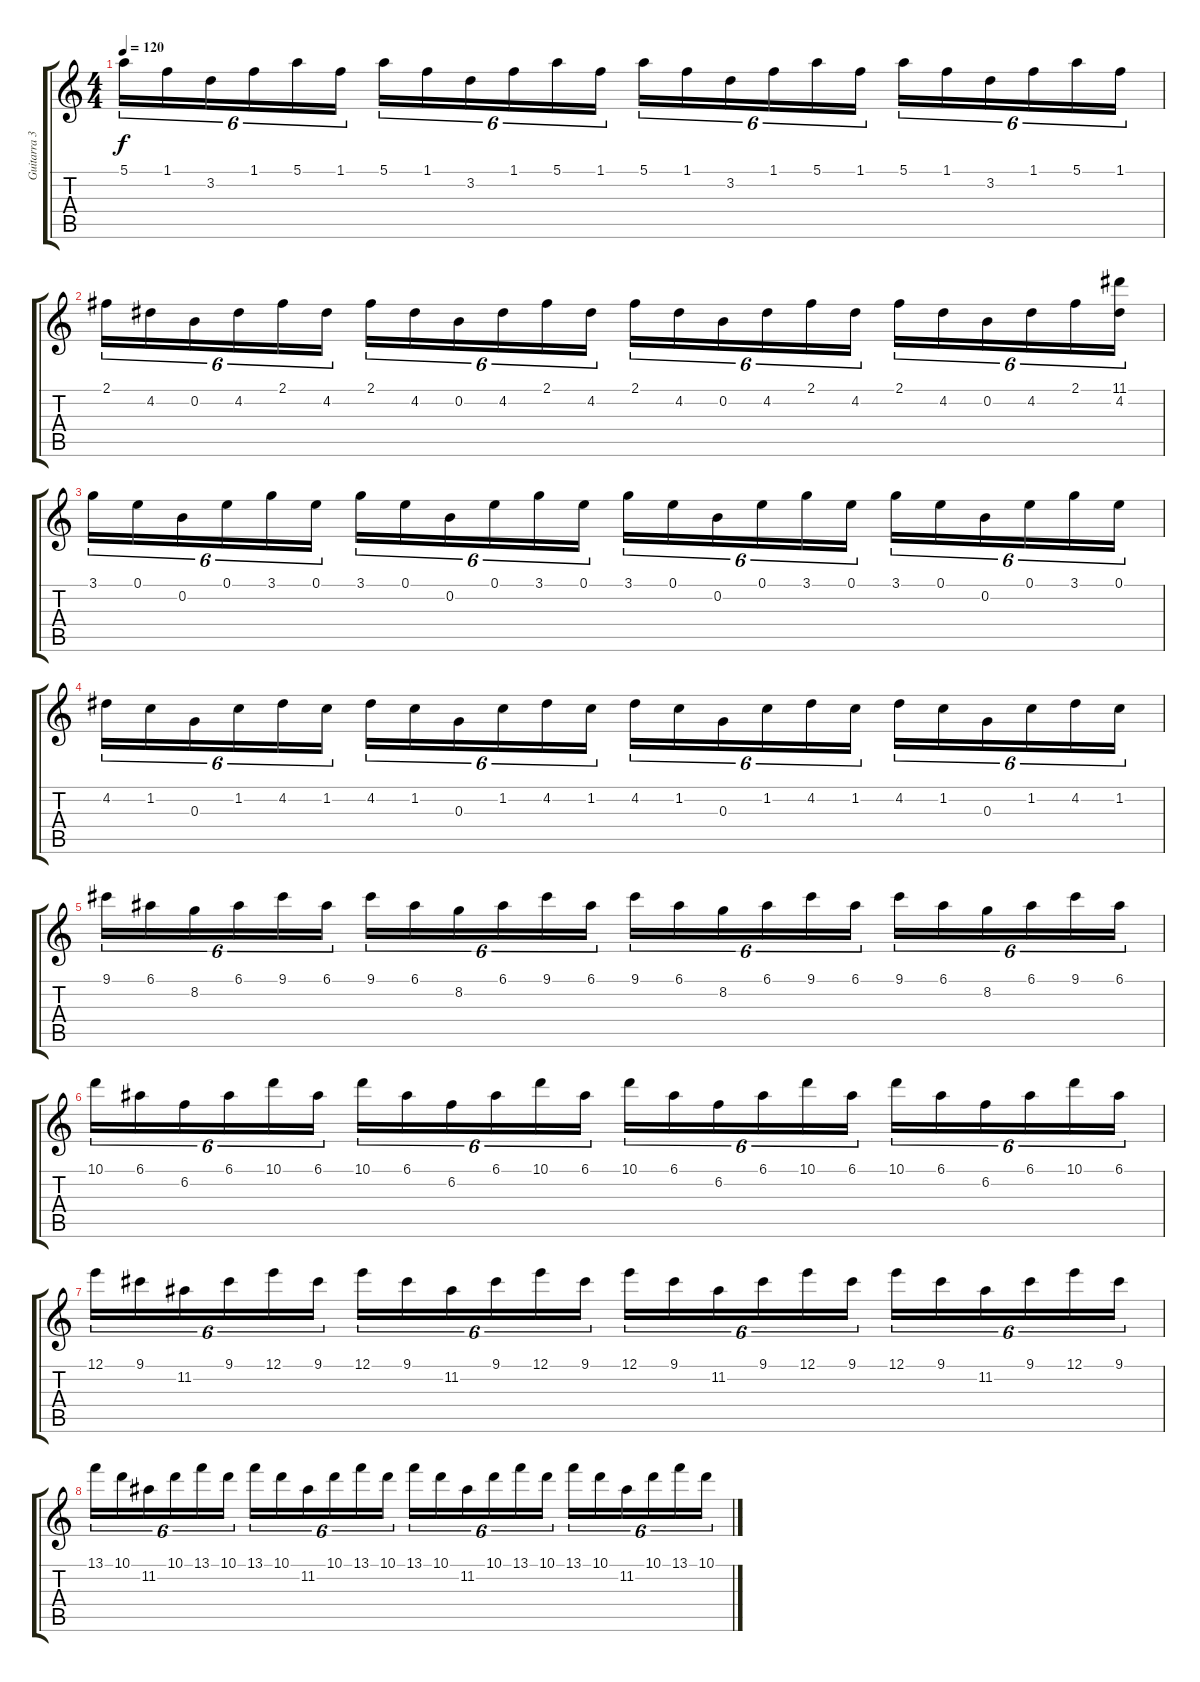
\track ("Guitarra 3" "Guitarra 3") {instrument overdrivenguitar}
\staff {score tabs}
\tuning (E4 B3 G3 D3 A2 E2) {hide}
\ts (4 4)
\tempo 120
\clef g2
\ks c
5.1.16{tu (6 4) dy f} 1.1.16{tu (6 4)} 3.2.16{tu (6 4)} 1.1.16{tu (6 4)} 5.1.16{tu (6 4)} 1.1.16{tu (6 4)} 5.1.16{tu (6 4)} 1.1.16{tu (6 4)} 3.2.16{tu (6 4)} 1.1.16{tu (6 4)} 5.1.16{tu (6 4)} 1.1.16{tu (6 4)} 5.1.16{tu (6 4)} 1.1.16{tu (6 4)} 3.2.16{tu (6 4)} 1.1.16{tu (6 4)} 5.1.16{tu (6 4)} 1.1.16{tu (6 4)} 5.1.16{tu (6 4)} 1.1.16{tu (6 4)} 3.2.16{tu (6 4)} 1.1.16{tu (6 4)} 5.1.16{tu (6 4)} 1.1.16{tu (6 4)} |
2.1.16{tu (6 4)} 4.2.16{tu (6 4)} 0.2.16{tu (6 4)} 4.2.16{tu (6 4)} 2.1.16{tu (6 4)} 4.2.16{tu (6 4)} 2.1.16{tu (6 4)} 4.2.16{tu (6 4)} 0.2.16{tu (6 4)} 4.2.16{tu (6 4)} 2.1.16{tu (6 4)} 4.2.16{tu (6 4)} 2.1.16{tu (6 4)} 4.2.16{tu (6 4)} 0.2.16{tu (6 4)} 4.2.16{tu (6 4)} 2.1.16{tu (6 4)} 4.2.16{tu (6 4)} 2.1.16{tu (6 4)} 4.2.16{tu (6 4)} 0.2.16{tu (6 4)} 4.2.16{tu (6 4)} 2.1.16{tu (6 4)} (11.1 4.2).16{tu (6 4)} |
3.1.16{tu (6 4)} 0.1.16{tu (6 4)} 0.2.16{tu (6 4)} 0.1.16{tu (6 4)} 3.1.16{tu (6 4)} 0.1.16{tu (6 4)} 3.1.16{tu (6 4)} 0.1.16{tu (6 4)} 0.2.16{tu (6 4)} 0.1.16{tu (6 4)} 3.1.16{tu (6 4)} 0.1.16{tu (6 4)} 3.1.16{tu (6 4)} 0.1.16{tu (6 4)} 0.2.16{tu (6 4)} 0.1.16{tu (6 4)} 3.1.16{tu (6 4)} 0.1.16{tu (6 4)} 3.1.16{tu (6 4)} 0.1.16{tu (6 4)} 0.2.16{tu (6 4)} 0.1.16{tu (6 4)} 3.1.16{tu (6 4)} 0.1.16{tu (6 4)} |
4.2.16{tu (6 4)} 1.2.16{tu (6 4)} 0.3.16{tu (6 4)} 1.2.16{tu (6 4)} 4.2.16{tu (6 4)} 1.2.16{tu (6 4)} 4.2.16{tu (6 4)} 1.2.16{tu (6 4)} 0.3.16{tu (6 4)} 1.2.16{tu (6 4)} 4.2.16{tu (6 4)} 1.2.16{tu (6 4)} 4.2.16{tu (6 4)} 1.2.16{tu (6 4)} 0.3.16{tu (6 4)} 1.2.16{tu (6 4)} 4.2.16{tu (6 4)} 1.2.16{tu (6 4)} 4.2.16{tu (6 4)} 1.2.16{tu (6 4)} 0.3.16{tu (6 4)} 1.2.16{tu (6 4)} 4.2.16{tu (6 4)} 1.2.16{tu (6 4)} |
9.1.16{tu (6 4)} 6.1.16{tu (6 4)} 8.2.16{tu (6 4)} 6.1.16{tu (6 4)} 9.1.16{tu (6 4)} 6.1.16{tu (6 4)} 9.1.16{tu (6 4)} 6.1.16{tu (6 4)} 8.2.16{tu (6 4)} 6.1.16{tu (6 4)} 9.1.16{tu (6 4)} 6.1.16{tu (6 4)} 9.1.16{tu (6 4)} 6.1.16{tu (6 4)} 8.2.16{tu (6 4)} 6.1.16{tu (6 4)} 9.1.16{tu (6 4)} 6.1.16{tu (6 4)} 9.1.16{tu (6 4)} 6.1.16{tu (6 4)} 8.2.16{tu (6 4)} 6.1.16{tu (6 4)} 9.1.16{tu (6 4)} 6.1.16{tu (6 4)} |
10.1.16{tu (6 4)} 6.1.16{tu (6 4)} 6.2.16{tu (6 4)} 6.1.16{tu (6 4)} 10.1.16{tu (6 4)} 6.1.16{tu (6 4)} 10.1.16{tu (6 4)} 6.1.16{tu (6 4)} 6.2.16{tu (6 4)} 6.1.16{tu (6 4)} 10.1.16{tu (6 4)} 6.1.16{tu (6 4)} 10.1.16{tu (6 4)} 6.1.16{tu (6 4)} 6.2.16{tu (6 4)} 6.1.16{tu (6 4)} 10.1.16{tu (6 4)} 6.1.16{tu (6 4)} 10.1.16{tu (6 4)} 6.1.16{tu (6 4)} 6.2.16{tu (6 4)} 6.1.16{tu (6 4)} 10.1.16{tu (6 4)} 6.1.16{tu (6 4)} |
12.1.16{tu (6 4)} 9.1.16{tu (6 4)} 11.2.16{tu (6 4)} 9.1.16{tu (6 4)} 12.1.16{tu (6 4)} 9.1.16{tu (6 4)} 12.1.16{tu (6 4)} 9.1.16{tu (6 4)} 11.2.16{tu (6 4)} 9.1.16{tu (6 4)} 12.1.16{tu (6 4)} 9.1.16{tu (6 4)} 12.1.16{tu (6 4)} 9.1.16{tu (6 4)} 11.2.16{tu (6 4)} 9.1.16{tu (6 4)} 12.1.16{tu (6 4)} 9.1.16{tu (6 4)} 12.1.16{tu (6 4)} 9.1.16{tu (6 4)} 11.2.16{tu (6 4)} 9.1.16{tu (6 4)} 12.1.16{tu (6 4)} 9.1.16{tu (6 4)} |
13.1.16{tu (6 4)} 10.1.16{tu (6 4)} 11.2.16{tu (6 4)} 10.1.16{tu (6 4)} 13.1.16{tu (6 4)} 10.1.16{tu (6 4)} 13.1.16{tu (6 4)} 10.1.16{tu (6 4)} 11.2.16{tu (6 4)} 10.1.16{tu (6 4)} 13.1.16{tu (6 4)} 10.1.16{tu (6 4)} 13.1.16{tu (6 4)} 10.1.16{tu (6 4)} 11.2.16{tu (6 4)} 10.1.16{tu (6 4)} 13.1.16{tu (6 4)} 10.1.16{tu (6 4)} 13.1.16{tu (6 4)} 10.1.16{tu (6 4)} 11.2.16{tu (6 4)} 10.1.16{tu (6 4)} 13.1.16{tu (6 4)} 10.1.16{tu (6 4)}
